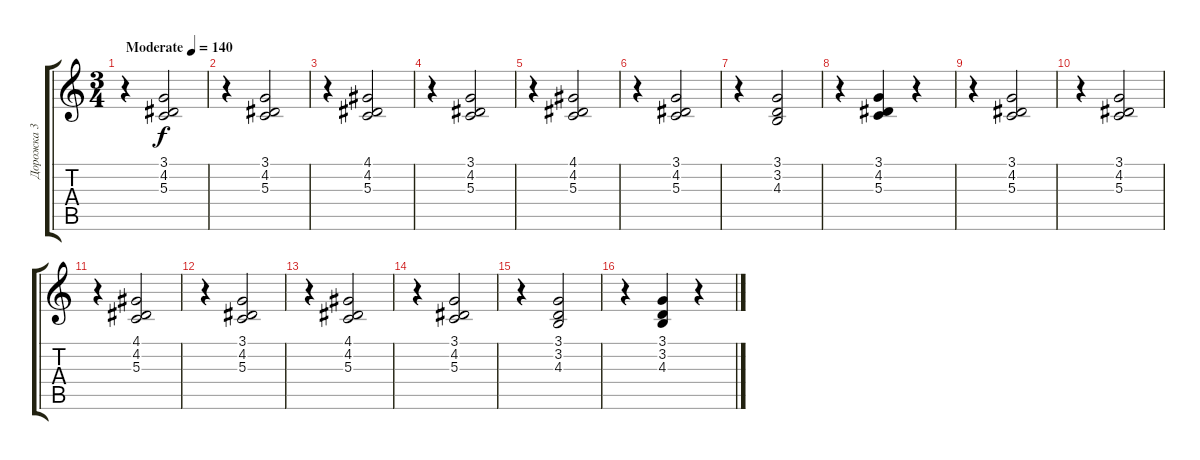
\track ("Дорожка 3" "Дорожка 3") {instrument synthstrings1}
\staff {score tabs}
\tuning (E4 B3 G3 D3 A2 E2) {hide}
\ts (3 4)
\tempo (140 "Moderate")
\clef g2
\ks c
r.4{dy f instrument synthstrings1} (3.1 4.2 5.3).2 |
r.4 (3.1 4.2 5.3).2 |
r.4 (4.1 4.2 5.3).2 |
r.4 (3.1 4.2 5.3).2 |
r.4 (4.1 4.2 5.3).2 |
r.4 (3.1 4.2 5.3).2 |
r.4 (3.1 3.2 4.3).2 |
r.4 (3.1 4.2 5.3).4 r.4 |
r.4 (3.1 4.2 5.3).2 |
r.4 (3.1 4.2 5.3).2 |
r.4 (4.1 4.2 5.3).2 |
r.4 (3.1 4.2 5.3).2 |
r.4 (4.1 4.2 5.3).2 |
r.4 (3.1 4.2 5.3).2 |
r.4 (3.1 3.2 4.3).2 |
r.4 (3.1 3.2 4.3).4 r.4
